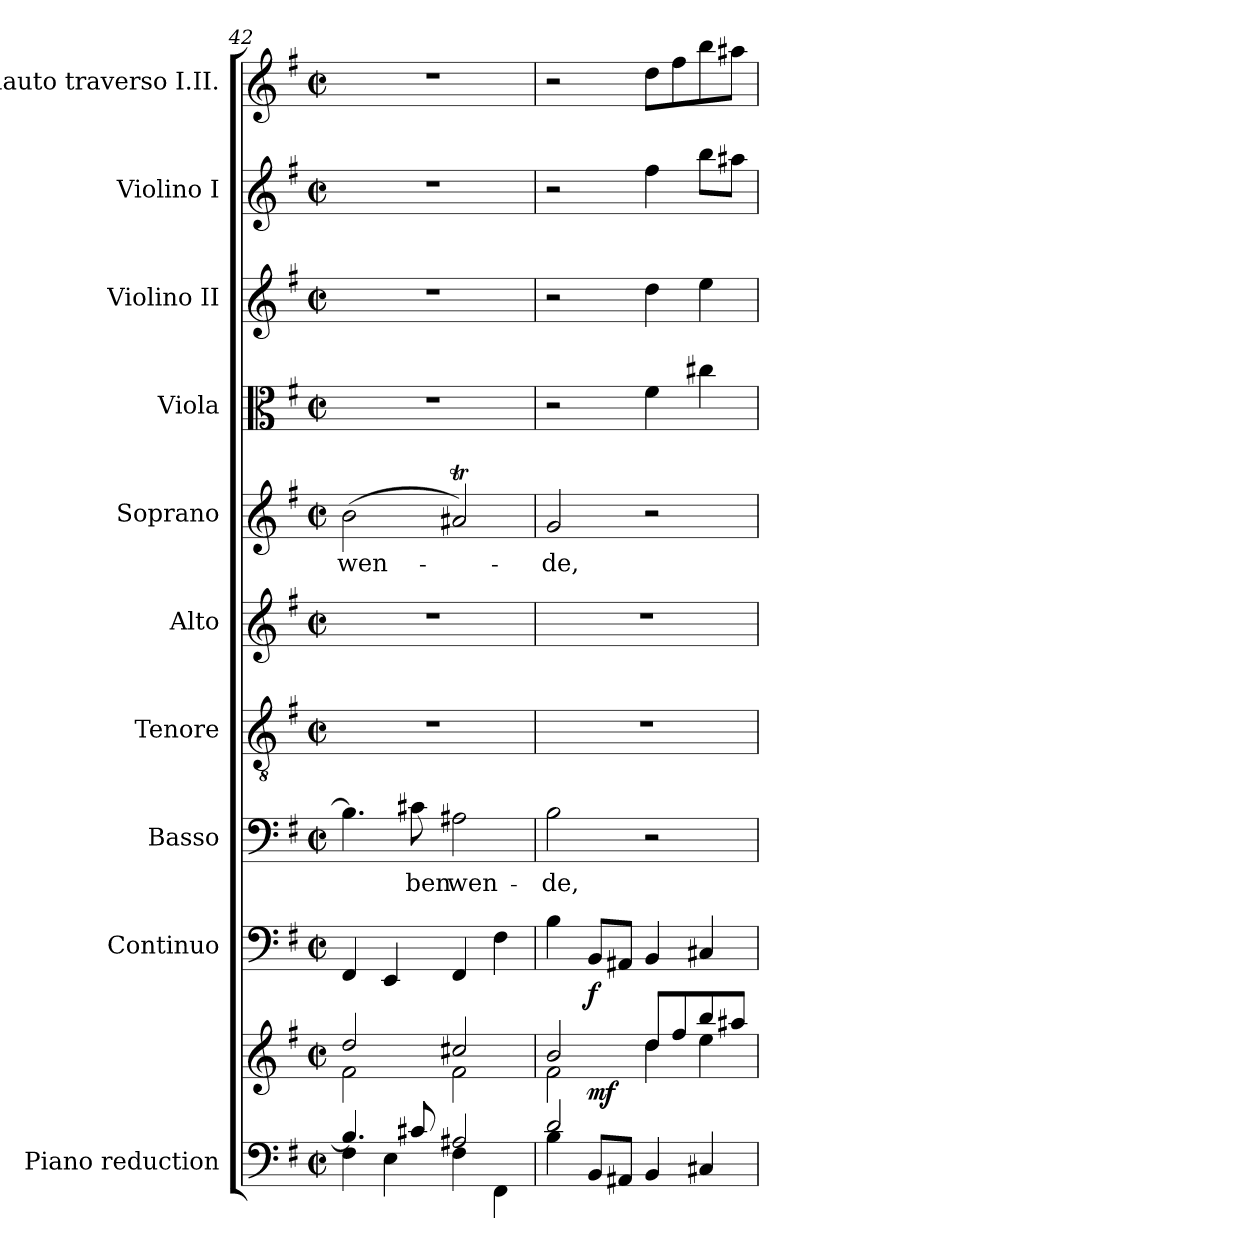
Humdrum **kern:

**kern	**kern	**dynam	**kern	**dynam	**kern	**text	**kern	**kern	**kern	**text	**kern	**kern	**kern	**kern
*part10	*part10	*part10	*part9	*part9	*part8	*part8	*part7	*part6	*part5	*part5	*part4	*part3	*part2	*part1
*staff11	*staff10	*staff10/11	*staff9	*staff9	*staff8	*staff8	*staff7	*staff6	*staff5	*staff5	*staff4	*staff3	*staff2	*staff1
*I"Piano reduction	*	*	*I"Continuo	*	*I"Basso	*	*I"Tenore	*I"Alto	*I"Soprano	*	*I"Viola	*I"Violino II	*I"Violino I	*I"Flauto traverso I.II.
*I'Pno	*	*	*	*	*	*	*	*	*	*	*I'Vla	*I'Vln	*I'Vln	*I'Fl
*clefF4	*clefG2	*	*clefF4	*	*clefF4	*	*clefGv2	*clefG2	*clefG2	*	*clefC3	*clefG2	*clefG2	*clefG2
*k[f#]	*k[f#]	*	*k[f#]	*	*k[f#]	*	*k[f#]	*k[f#]	*k[f#]	*	*k[f#]	*k[f#]	*k[f#]	*k[f#]
*M2/2	*M2/2	*	*M2/2	*	*M2/2	*	*M2/2	*M2/2	*M2/2	*	*M2/2	*M2/2	*M2/2	*M2/2
*met(c|)	*met(c|)	*	*met(c|)	*	*met(c|)	*	*met(c|)	*met(c|)	*met(c|)	*	*met(c|)	*met(c|)	*met(c|)	*met(c|)
=42	=42	=42	=42	=42	=42	=42	=42	=42	=42	=42	=42	=42	=42	=42
*^	*^	*	*	*	*	*	*	*	*	*	*	*	*	*
!	!	!	!	!	!	!	!	!	!	!	!	!LO:LY:b	!	!	!	!
4.B/]	4F#\	2dd/	2f#\	.	4FF#/	.	4.B\]	.	1r	1r	(>2b\	wen-	1r	1r	1r	1r
.	4E\	.	.	.	4EE/	.	.	.	.	.	.	.	.	.	.	.
!	!	!	!	!	!	!	!	!LO:LY:b	!	!	!	!	!	!	!	!
8c#X/	.	.	.	.	.	.	8c#X\	-ben	.	.	.	.	.	.	.	.
!	!	!	!	!	!	!	!	!LO:LY:b	!	!	!	!	!	!	!	!
2A#X/	4F#\	2cc#X/	2f#\	.	4FF#/	.	2A#X\	wen-	.	.	2a#Xt/)	.	.	.	.	.
.	4FF#\	.	.	.	4F#\	.	.	.	.	.	.	.	.	.	.	.
=43	=43	=43	=43	=43	=43	=43	=43	=43	=43	=43	=43	=43	=43	=43	=43	=43
!	!	!	!	!	!	!	!	!LO:LY:b	!	!	!	!LO:LY:b	!	!	!	!
*	*	*	*^	*	*	*	*	*	*	*	*	*	*	*	*	*
2d/	4B\	2b/	2f#\	4ryy	.	4B\	.	2B\	-de,	1r	1r	2g/	-de,	2r	2r	2r	2r
!	!	!	!	!	!LO:DY:b	!	!LO:DY:b	!	!	!	!	!	!	!	!	!	!
.	8BB/L	.	.	2.ryy	mf	8BB/L	f	.	.	.	.	.	.	.	.	.	.
.	8AA#X/J	.	.	.	.	8AA#X/J	.	.	.	.	.	.	.	.	.	.	.
4BB/	2ryy	8dd/L	4dd\	.	.	4BB/	.	2r	.	.	.	2r	.	4f#\	4dd\	4ff#\	8dd\L
.	.	8ff#/	.	.	.	.	.	.	.	.	.	.	.	.	.	.	8ff#\
4C#X/	.	8bb/	4ee\	.	.	4C#X/	.	.	.	.	.	.	.	4cc#X\	4ee\	8bb\L	8bb\
.	.	8aa#X/J	.	.	.	.	.	.	.	.	.	.	.	.	.	8aa#X\J	8aa#X\J
*v	*v	*	*	*	*	*	*	*	*	*	*	*	*	*	*	*	*
*	*v	*v	*v	*	*	*	*	*	*	*	*	*	*	*	*	*
=	=	=	=	=	=	=	=	=	=	=	=	=	=	=
*-	*-	*-	*-	*-	*-	*-	*-	*-	*-	*-	*-	*-	*-	*-
